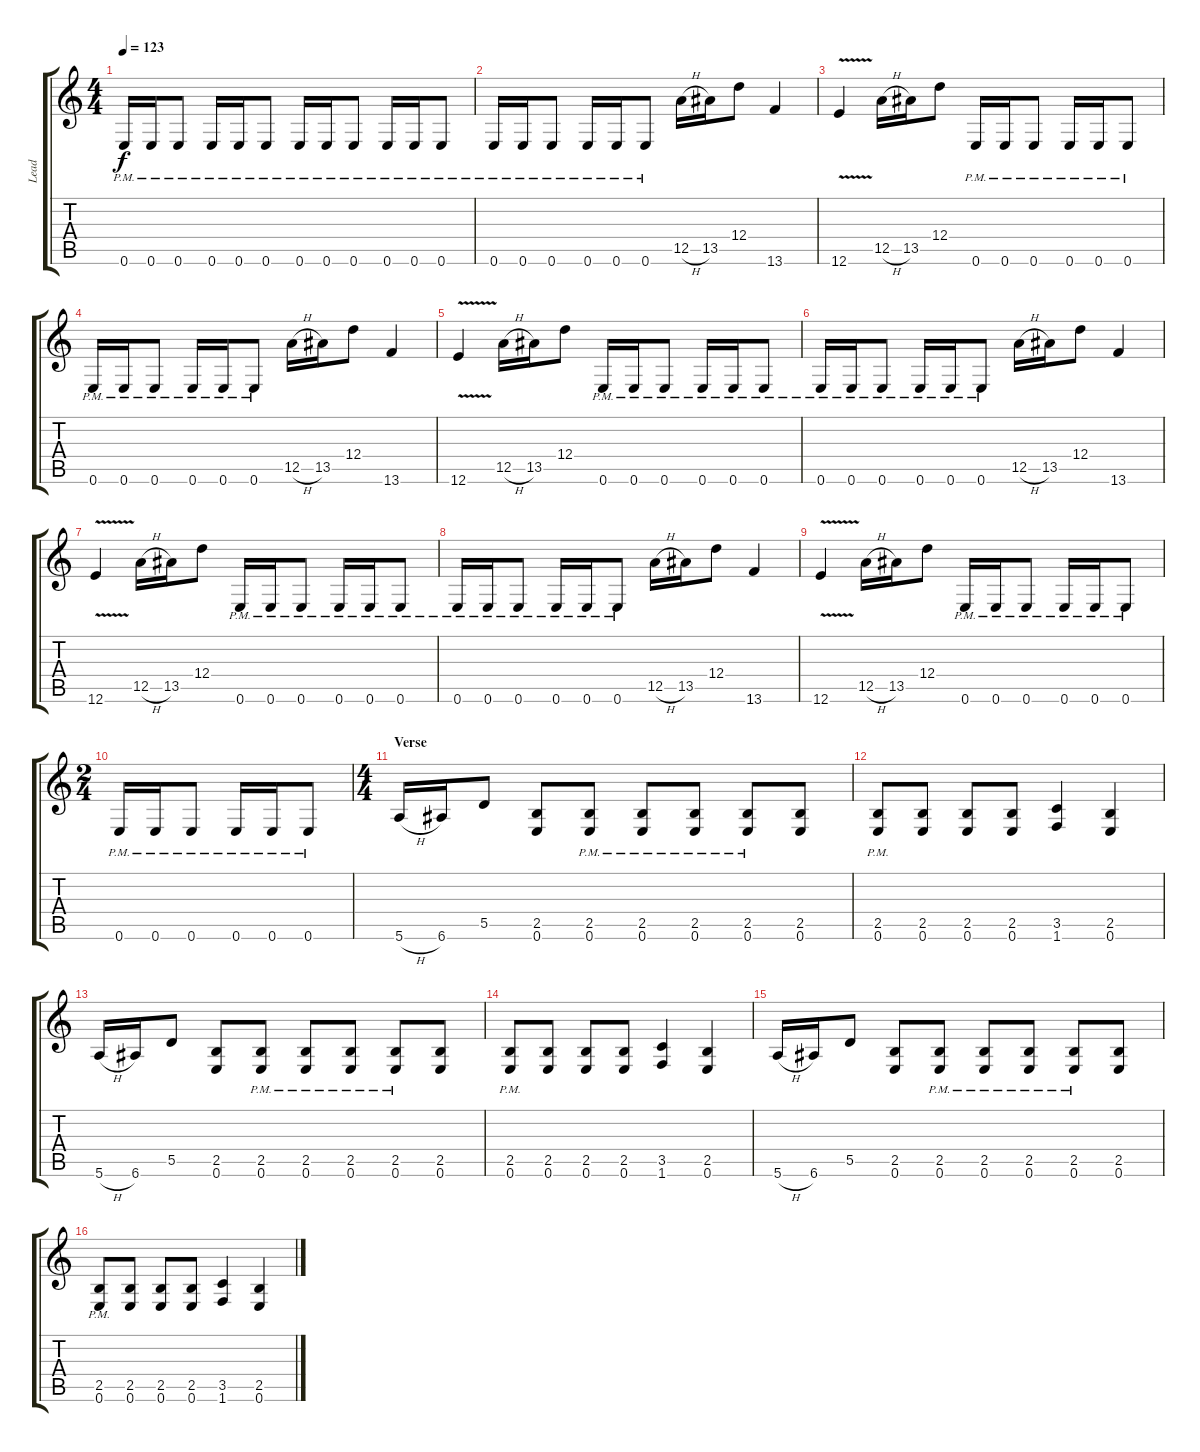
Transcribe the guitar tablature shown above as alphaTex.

\track ("Lead" "Lead") {instrument distortionguitar}
\staff {score tabs}
\tuning (E4 B3 G3 D3 A2 E2) {hide}
\ts (4 4)
\tempo 123
\clef g2
\ks c
0.6{pm}.16{dy f} 0.6{pm}.16 0.6{pm}.8 0.6{pm}.16 0.6{pm}.16 0.6{pm}.8 0.6{pm}.16 0.6{pm}.16 0.6{pm}.8 0.6{pm}.16 0.6{pm}.16 0.6{pm}.8 |
0.6{pm}.16 0.6{pm}.16 0.6{pm}.8 0.6{pm}.16 0.6{pm}.16 0.6{pm}.8 12.5{h}.16 13.5.16 12.4.8 13.6.4 |
12.6{v}.4 12.5{h}.16 13.5.16 12.4.8 0.6{pm}.16 0.6{pm}.16 0.6{pm}.8 0.6{pm}.16 0.6{pm}.16 0.6{pm}.8 |
0.6{pm}.16 0.6{pm}.16 0.6{pm}.8 0.6{pm}.16 0.6{pm}.16 0.6{pm}.8 12.5{h}.16 13.5.16 12.4.8 13.6.4 |
12.6{v}.4 12.5{h}.16 13.5.16 12.4.8 0.6{pm}.16 0.6{pm}.16 0.6{pm}.8 0.6{pm}.16 0.6{pm}.16 0.6{pm}.8 |
0.6{pm}.16 0.6{pm}.16 0.6{pm}.8 0.6{pm}.16 0.6{pm}.16 0.6{pm}.8 12.5{h}.16 13.5.16 12.4.8 13.6.4 |
12.6{v}.4 12.5{h}.16 13.5.16 12.4.8 0.6{pm}.16 0.6{pm}.16 0.6{pm}.8 0.6{pm}.16 0.6{pm}.16 0.6{pm}.8 |
0.6{pm}.16 0.6{pm}.16 0.6{pm}.8 0.6{pm}.16 0.6{pm}.16 0.6{pm}.8 12.5{h}.16 13.5.16 12.4.8 13.6.4 |
12.6{v}.4 12.5{h}.16 13.5.16 12.4.8 0.6{pm}.16 0.6{pm}.16 0.6{pm}.8 0.6{pm}.16 0.6{pm}.16 0.6{pm}.8 |
\ts (2 4)
0.6{pm}.16 0.6{pm}.16 0.6{pm}.8 0.6{pm}.16 0.6{pm}.16 0.6{pm}.8 |
\ts (4 4)
\section ("" "Verse")
5.6{h}.16 6.6.16 5.5.8 (2.5 0.6).8 (2.5{pm} 0.6{pm}).8 (2.5{pm} 0.6{pm}).8 (2.5{pm} 0.6{pm}).8 (2.5{pm} 0.6{pm}).8 (2.5 0.6).8 |
(2.5{pm} 0.6{pm}).8 (2.5 0.6).8 (2.5 0.6).8 (2.5 0.6).8 (3.5 1.6).4 (2.5 0.6).4 |
5.6{h}.16 6.6.16 5.5.8 (2.5 0.6).8 (2.5{pm} 0.6{pm}).8 (2.5{pm} 0.6{pm}).8 (2.5{pm} 0.6{pm}).8 (2.5{pm} 0.6{pm}).8 (2.5 0.6).8 |
(2.5{pm} 0.6{pm}).8 (2.5 0.6).8 (2.5 0.6).8 (2.5 0.6).8 (3.5 1.6).4 (2.5 0.6).4 |
5.6{h}.16 6.6.16 5.5.8 (2.5 0.6).8 (2.5{pm} 0.6{pm}).8 (2.5{pm} 0.6{pm}).8 (2.5{pm} 0.6{pm}).8 (2.5{pm} 0.6{pm}).8 (2.5 0.6).8 |
(2.5{pm} 0.6{pm}).8 (2.5 0.6).8 (2.5 0.6).8 (2.5 0.6).8 (3.5 1.6).4 (2.5 0.6).4
